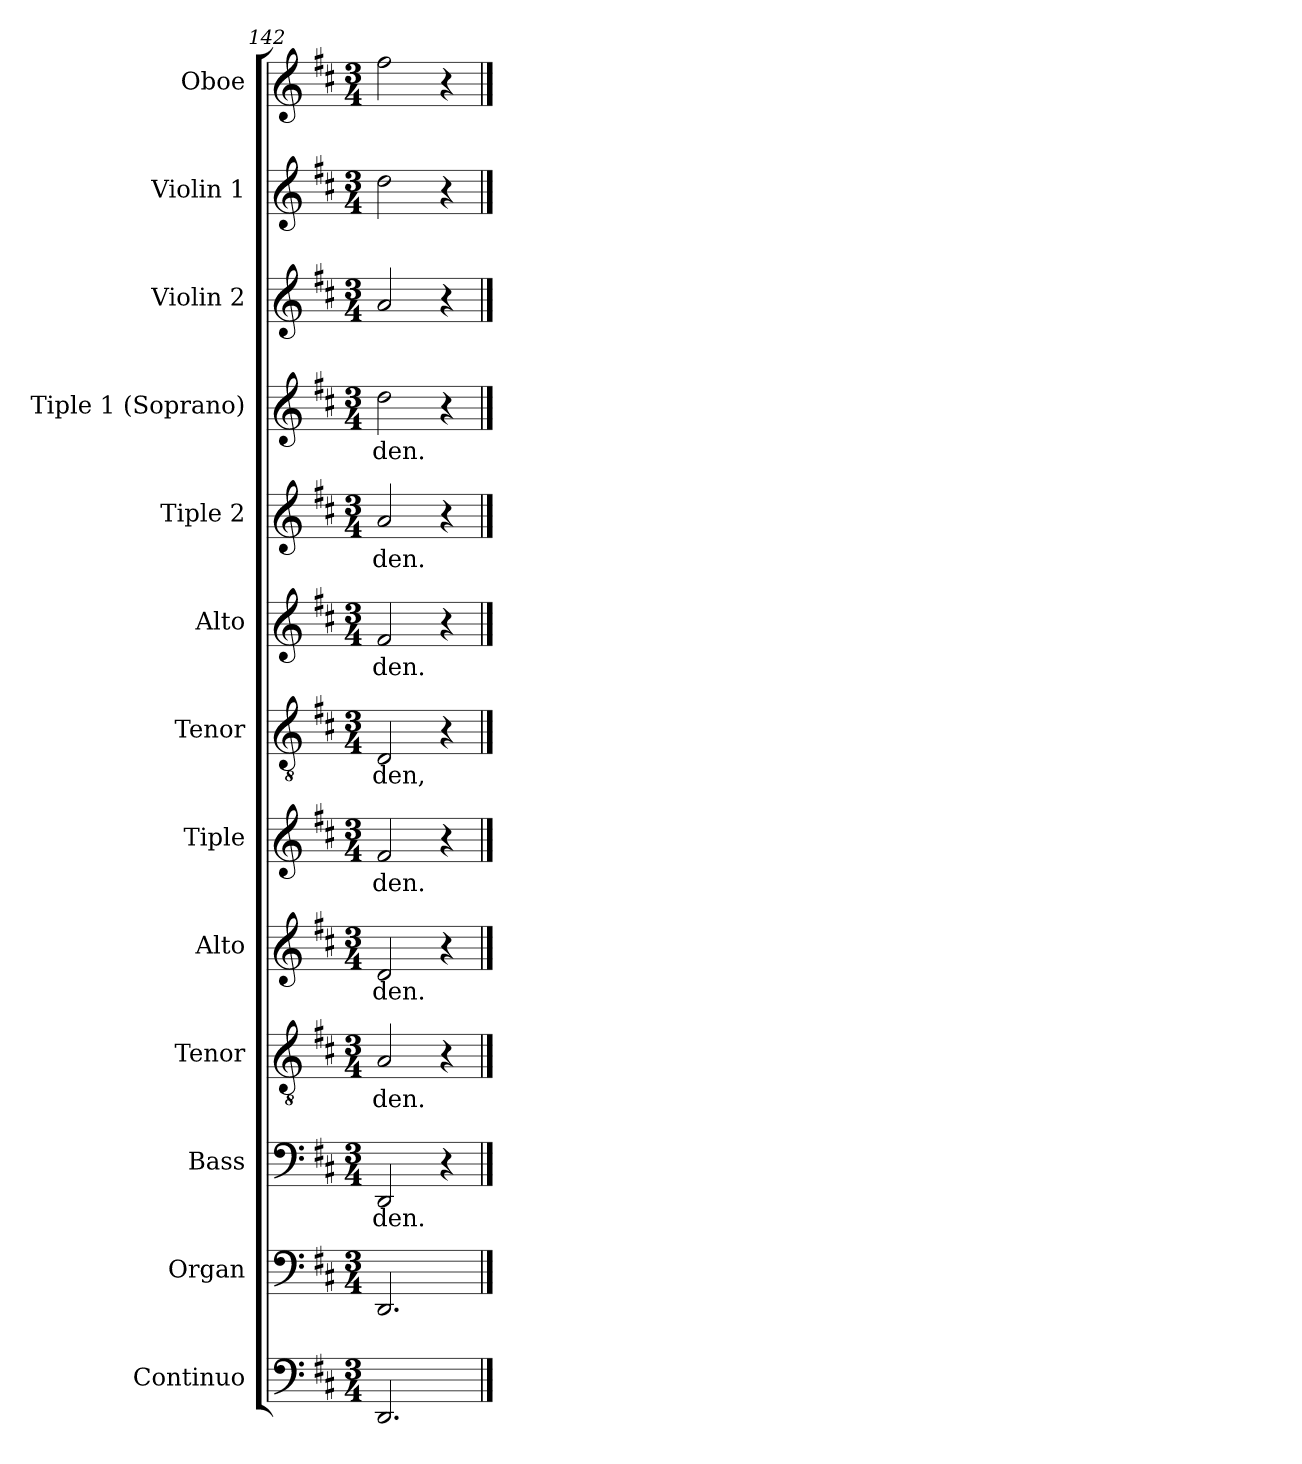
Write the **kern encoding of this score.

**kern	**kern	**kern	**text	**kern	**text	**kern	**text	**kern	**text	**kern	**text	**kern	**text	**kern	**text	**kern	**text	**kern	**kern	**kern
*part13	*part12	*part11	*part11	*part10	*part10	*part9	*part9	*part8	*part8	*part7	*part7	*part6	*part6	*part5	*part5	*part4	*part4	*part3	*part2	*part1
*staff13	*staff12	*staff11	*staff11	*staff10	*staff10	*staff9	*staff9	*staff8	*staff8	*staff7	*staff7	*staff6	*staff6	*staff5	*staff5	*staff4	*staff4	*staff3	*staff2	*staff1
*I"Continuo	*I"Organ	*I"Bass	*	*I"Tenor	*	*I"Alto	*	*I"Tiple	*	*I"Tenor	*	*I"Alto	*	*I"Tiple 2	*	*I"Tiple 1 (Soprano)	*	*I"Violin 2	*I"Violin 1	*I"Oboe
*I'Cont.	*I'Org.	*I'B.	*	*I'T.	*	*I'A.	*	*	*	*I'T.	*	*I'A.	*	*	*	*I'S1.	*	*I'Vln. 2	*I'Vln. 1	*I'Ob.
*clefF4	*clefF4	*clefF4	*	*clefGv2	*	*clefG2	*	*clefG2	*	*clefGv2	*	*clefG2	*	*clefG2	*	*clefG2	*	*clefG2	*clefG2	*clefG2
*	*	*	*	*ITrd7c12	*	*	*	*	*	*ITrd7c12	*	*	*	*	*	*	*	*	*	*
*k[f#c#]	*k[f#c#]	*k[f#c#]	*	*k[f#c#]	*	*k[f#c#]	*	*k[f#c#]	*	*k[f#c#]	*	*k[f#c#]	*	*k[f#c#]	*	*k[f#c#]	*	*k[f#c#]	*k[f#c#]	*k[f#c#]
*D:	*D:	*D:	*	*D:	*	*D:	*	*D:	*	*D:	*	*D:	*	*D:	*	*D:	*	*D:	*D:	*D:
*M3/4	*M3/4	*M3/4	*	*M3/4	*	*M3/4	*	*M3/4	*	*M3/4	*	*M3/4	*	*M3/4	*	*M3/4	*	*M3/4	*M3/4	*M3/4
=142	=142	=142	=142	=142	=142	=142	=142	=142	=142	=142	=142	=142	=142	=142	=142	=142	=142	=142	=142	=142
!	!	!	!LO:LY:b:color=#000000	!	!	!	!	!	!	!	!	!	!	!	!	!	!	!	!	!
!	!	!	!	!	!LO:LY:b:color=#000000	!	!	!	!	!	!	!	!	!	!	!	!	!	!	!
!	!	!	!	!	!	!	!LO:LY:b:color=#000000	!	!	!	!	!	!	!	!	!	!	!	!	!
!	!	!	!	!	!	!	!	!	!LO:LY:b:color=#000000	!	!	!	!	!	!	!	!	!	!	!
!	!	!	!	!	!	!	!	!	!	!	!LO:LY:b:color=#000000	!	!	!	!	!	!	!	!	!
!	!	!	!	!	!	!	!	!	!	!	!	!	!LO:LY:b:color=#000000	!	!	!	!	!	!	!
!	!	!	!	!	!	!	!	!	!	!	!	!	!	!	!LO:LY:b:color=#000000	!	!	!	!	!
!	!	!	!	!	!	!	!	!	!	!	!	!	!	!	!	!	!LO:LY:b:color=#000000	!	!	!
2.DDi/	2.DDi/	2DDi/	-den.	2AAi/	-den.	2di/	-den.	2f#i/	-den.	2DDi/	-den,	2f#i/	-den.	2ai/	-den.	2ddi\	-den.	2ai/	2ddi\	2ff#i\
.	.	4r	.	4r	.	4r	.	4r	.	4r	.	4r	.	4r	.	4r	.	4r	4r	4r
==	==	==	==	==	==	==	==	==	==	==	==	==	==	==	==	==	==	==	==	==
*-	*-	*-	*-	*-	*-	*-	*-	*-	*-	*-	*-	*-	*-	*-	*-	*-	*-	*-	*-	*-
